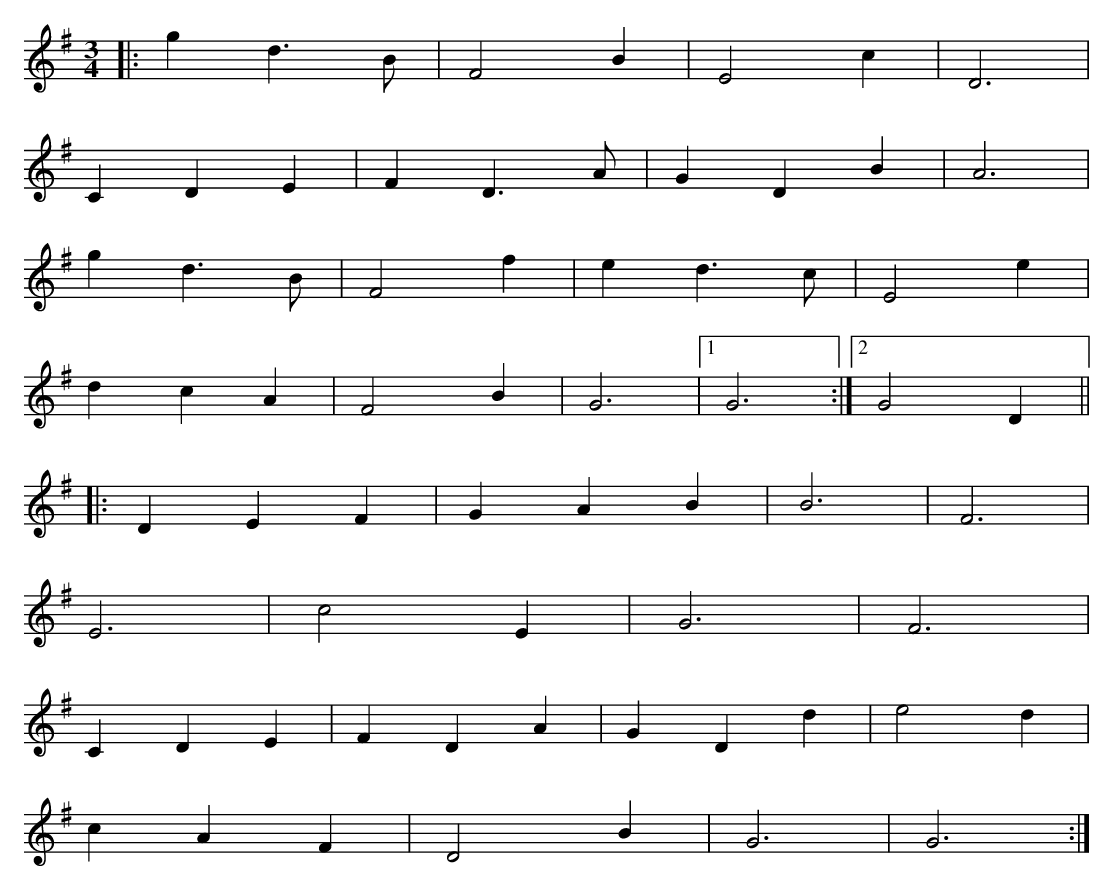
X:1
M:3/4
K:G
|:g2d3B|F4B2|E4c2|D6|
C2D2E2|F2D3A|G2D2B2|A6|
g2d3B|F4f2|e2d3c|E4e2|
d2c2A2|F4B2|G6|1 G6:|2 G4D2||
|:D2E2F2|G2A2B2|B6|F6|
E6|c4E2|G6|F6|
C2D2E2|F2D2A2|G2D2d2|e4d2|
c2A2F2|D4B2|G6|G6:|
